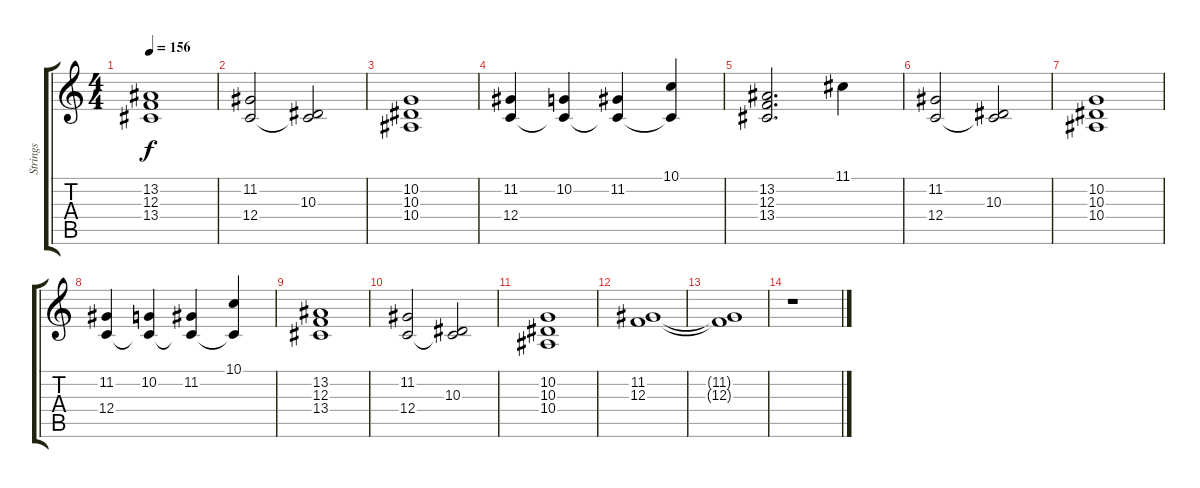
\track ("Strings" "Strings") {instrument stringensemble1}
\staff {score tabs}
\tuning (D4 A3 F3 C3 G2 C2) {hide}
\ts (4 4)
\tempo 156
\clef g2
\ks c
(13.2 12.3 13.4).1{dy f} |
(11.2 12.4).2 (10.3 12.4{t}).2 |
(10.2 10.3 10.4).1 |
(11.2 12.4).4 (10.2 12.4{t}).4 (11.2 12.4{t}).4 (10.1 12.4{t}).4 |
(13.2 12.3 13.4).2{d} 11.1.4 |
(11.2 12.4).2 (10.3 12.4{t}).2 |
(10.2 10.3 10.4).1 |
(11.2 12.4).4 (10.2 12.4{t}).4 (11.2 12.4{t}).4 (10.1 12.4{t}).4 |
(13.2 12.3 13.4).1 |
(11.2 12.4).2 (10.3 12.4{t}).2 |
(10.2 10.3 10.4).1 |
(11.2 12.3).1 |
(11.2{t} 12.3{t}).1 |
r.1
